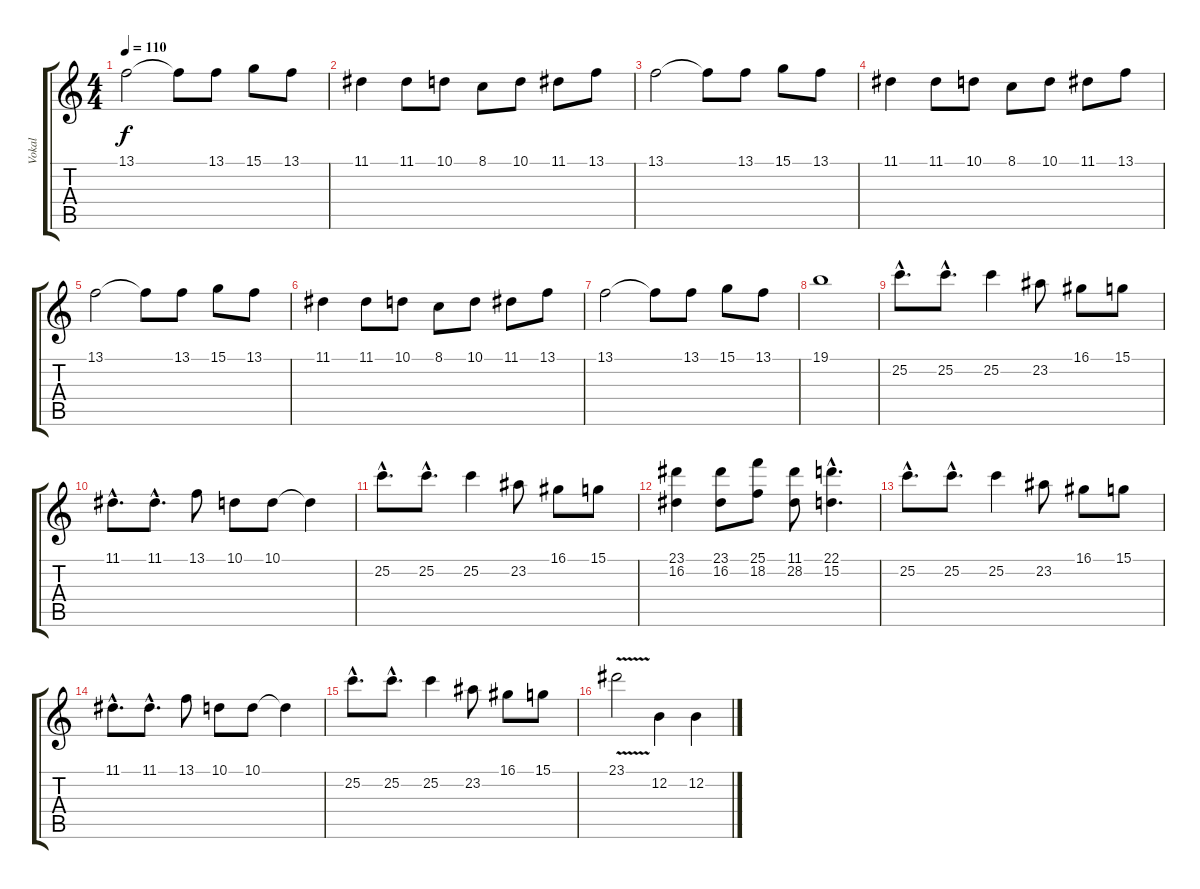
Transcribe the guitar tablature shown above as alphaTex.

\track ("Vokal" "Vokal") {instrument oboe}
\staff {score tabs}
\tuning (E4 B3 G3 D3 A2 E2) {hide}
\ts (4 4)
\tempo 110
\clef g2
\ks c
13.1.2{dy f} 13.1{t}.8 13.1.8 15.1.8 13.1.8 |
11.1.4 11.1.8 10.1.8 8.1.8 10.1.8 11.1.8 13.1.8 |
13.1.2 13.1{t}.8 13.1.8 15.1.8 13.1.8 |
11.1.4 11.1.8 10.1.8 8.1.8 10.1.8 11.1.8 13.1.8 |
13.1.2 13.1{t}.8 13.1.8 15.1.8 13.1.8 |
11.1.4 11.1.8 10.1.8 8.1.8 10.1.8 11.1.8 13.1.8 |
13.1.2 13.1{t}.8 13.1.8 15.1.8 13.1.8 |
19.1.1 |
25.2{hac}.8{d} 25.2{hac}.8{d} 25.2.4 23.2.8 16.1.8 15.1.8 |
11.1{hac}.8{d} 11.1{hac}.8{d} 13.1.8 10.1.8 10.1.8 10.1{t}.4 |
25.2{hac}.8{d} 25.2{hac}.8{d} 25.2.4 23.2.8 16.1.8 15.1.8 |
(23.1 16.2).4 (23.1 16.2).8 (25.1 18.2).8 (11.1 28.2).8 (22.1{hac} 15.2{hac}).4{d} |
25.2{hac}.8{d} 25.2{hac}.8{d} 25.2.4 23.2.8 16.1.8 15.1.8 |
11.1{hac}.8{d} 11.1{hac}.8{d} 13.1.8 10.1.8 10.1.8 10.1{t}.4 |
25.2{hac}.8{d} 25.2{hac}.8{d} 25.2.4 23.2.8 16.1.8 15.1.8 |
23.1{v}.2 12.2.4 12.2.4
